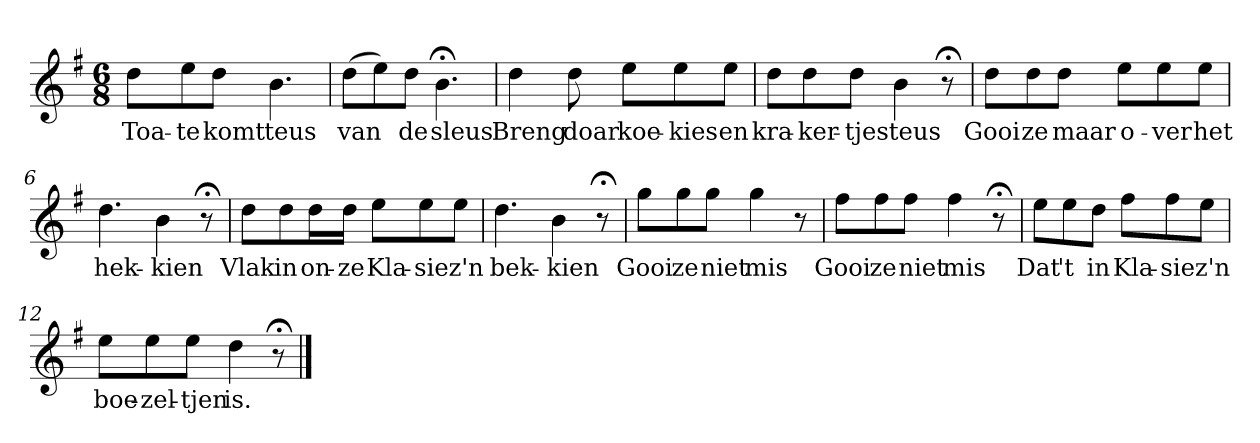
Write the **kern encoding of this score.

**kern	**text
*part1	*part1
*staff1	*staff1
*k[f#]	*
*G:	*
*M6/8	*
*MM120	*
=1	=1
8ddL	Toa-
8ee	-te
8ddJ	komt
4.b	teus
=2	=2
(8ddL	van
8ee)	.
8ddJ	de
4.b;<	sleus
=3	=3
4dd	Breng
8dd	doar
8eeL	koe-
8ee	-kies
8eeJ	en
=4	=4
8ddL	kra-
8dd	-ker-
8ddJ	-tjes
4b	teus
8r;<	.
=5	=5
8ddL	Gooi
8dd	ze
8ddJ	maar
8eeL	o-
8ee	-ver
8eeJ	het
=6	=6
4.dd	hek-
4b	-kien
8r;<	.
=7	=7
8ddL	Vlak
8dd	in
16ddL	on-
16ddJJ	-ze
8eeL	Kla-
8ee	-sie
8eeJ	z'n
=8	=8
4.dd	bek-
4b	-kien
8r;<	.
=9	=9
8ggL	Gooi
8gg	ze
8ggJ	niet
4gg	mis
8r	.
=10	=10
8ff#L	Gooi
8ff#	ze
8ff#J	niet
4ff#	mis
8r;<	.
=11	=11
8eeL	Dat
8ee	't
8ddJ	in
8ff#L	Kla-
8ff#	-sie
8eeJ	z'n
=12	=12
8eeL	boe-
8ee	-zel-
8eeJ	-tjen
4dd	is.
8r;<	.
==	==
*-	*-
